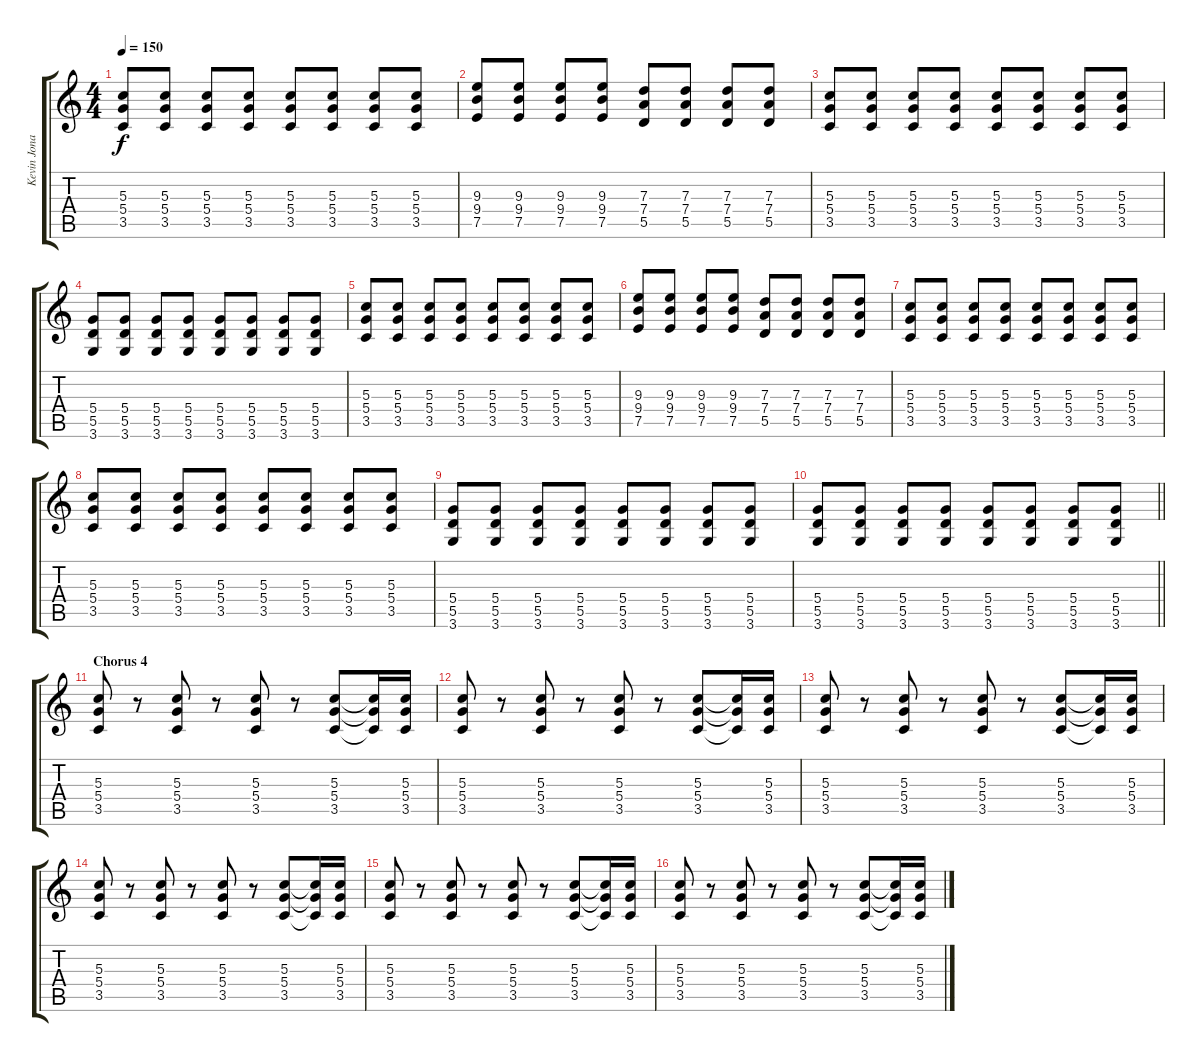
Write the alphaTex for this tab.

\track ("Kevin Jonas" "Kevin Jona") {instrument distortionguitar}
\staff {score tabs}
\tuning (E4 B3 G3 D3 A2 E2) {hide}
\ts (4 4)
\tempo 150
\clef g2
\ks c
(5.3 5.4 3.5).8{dy f} (5.3 5.4 3.5).8 (5.3 5.4 3.5).8 (5.3 5.4 3.5).8 (5.3 5.4 3.5).8 (5.3 5.4 3.5).8 (5.3 5.4 3.5).8 (5.3 5.4 3.5).8 |
(9.3 9.4 7.5).8 (9.3 9.4 7.5).8 (9.3 9.4 7.5).8 (9.3 9.4 7.5).8 (7.3 7.4 5.5).8 (7.3 7.4 5.5).8 (7.3 7.4 5.5).8 (7.3 7.4 5.5).8 |
(5.3 5.4 3.5).8 (5.3 5.4 3.5).8 (5.3 5.4 3.5).8 (5.3 5.4 3.5).8 (5.3 5.4 3.5).8 (5.3 5.4 3.5).8 (5.3 5.4 3.5).8 (5.3 5.4 3.5).8 |
(5.4 5.5 3.6).8 (5.4 5.5 3.6).8 (5.4 5.5 3.6).8 (5.4 5.5 3.6).8 (5.4 5.5 3.6).8 (5.4 5.5 3.6).8 (5.4 5.5 3.6).8 (5.4 5.5 3.6).8 |
(5.3 5.4 3.5).8 (5.3 5.4 3.5).8 (5.3 5.4 3.5).8 (5.3 5.4 3.5).8 (5.3 5.4 3.5).8 (5.3 5.4 3.5).8 (5.3 5.4 3.5).8 (5.3 5.4 3.5).8 |
(9.3 9.4 7.5).8 (9.3 9.4 7.5).8 (9.3 9.4 7.5).8 (9.3 9.4 7.5).8 (7.3 7.4 5.5).8 (7.3 7.4 5.5).8 (7.3 7.4 5.5).8 (7.3 7.4 5.5).8 |
(5.3 5.4 3.5).8 (5.3 5.4 3.5).8 (5.3 5.4 3.5).8 (5.3 5.4 3.5).8 (5.3 5.4 3.5).8 (5.3 5.4 3.5).8 (5.3 5.4 3.5).8 (5.3 5.4 3.5).8 |
(5.3 5.4 3.5).8 (5.3 5.4 3.5).8 (5.3 5.4 3.5).8 (5.3 5.4 3.5).8 (5.3 5.4 3.5).8 (5.3 5.4 3.5).8 (5.3 5.4 3.5).8 (5.3 5.4 3.5).8 |
(5.4 5.5 3.6).8 (5.4 5.5 3.6).8 (5.4 5.5 3.6).8 (5.4 5.5 3.6).8 (5.4 5.5 3.6).8 (5.4 5.5 3.6).8 (5.4 5.5 3.6).8 (5.4 5.5 3.6).8 |
\barLineRight lightlight
(5.4 5.5 3.6).8 (5.4 5.5 3.6).8 (5.4 5.5 3.6).8 (5.4 5.5 3.6).8 (5.4 5.5 3.6).8 (5.4 5.5 3.6).8 (5.4 5.5 3.6).8 (5.4 5.5 3.6).8 |
\section ("" "Chorus 4")
(5.3 5.4 3.5).8 r.8 (5.3 5.4 3.5).8 r.8 (5.3 5.4 3.5).8 r.8 (5.3 5.4 3.5).8 (5.3{t} 5.4{t} 3.5{t}).16 (5.3 5.4 3.5).16 |
(5.3 5.4 3.5).8 r.8 (5.3 5.4 3.5).8 r.8 (5.3 5.4 3.5).8 r.8 (5.3 5.4 3.5).8 (5.3{t} 5.4{t} 3.5{t}).16 (5.3 5.4 3.5).16 |
(5.3 5.4 3.5).8 r.8 (5.3 5.4 3.5).8 r.8 (5.3 5.4 3.5).8 r.8 (5.3 5.4 3.5).8 (5.3{t} 5.4{t} 3.5{t}).16 (5.3 5.4 3.5).16 |
(5.3 5.4 3.5).8 r.8 (5.3 5.4 3.5).8 r.8 (5.3 5.4 3.5).8 r.8 (5.3 5.4 3.5).8 (5.3{t} 5.4{t} 3.5{t}).16 (5.3 5.4 3.5).16 |
(5.3 5.4 3.5).8 r.8 (5.3 5.4 3.5).8 r.8 (5.3 5.4 3.5).8 r.8 (5.3 5.4 3.5).8 (5.3{t} 5.4{t} 3.5{t}).16 (5.3 5.4 3.5).16 |
(5.3 5.4 3.5).8 r.8 (5.3 5.4 3.5).8 r.8 (5.3 5.4 3.5).8 r.8 (5.3 5.4 3.5).8 (5.3{t} 5.4{t} 3.5{t}).16 (5.3 5.4 3.5).16
